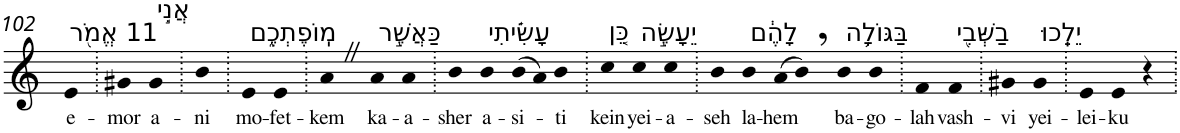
**kern	**text
*part1	*part1
*staff1	*staff1
*I"Piano	*
*I'Pno	*
!!LO:PB:g=z
*clefG2	*
*k[]	*
=102	=102
!LO:TX:a:t=11 אֱמֹ֖ר	!
!	!LO:LY:b
4e	e-
=103.	=103.
!	!LO:LY:b
4g#X	-mor
!LO:TX:a:t=אֲנִ֣י	!
!	!LO:LY:b
4g#	a-
=104.	=104.
!	!LO:LY:b
4b	-ni
=105.	=105.
!LO:TX:a:t=מֽוֹפֶתְכֶ֑ם	!
!	!LO:LY:b
4e	mo-
!	!LO:LY:b
4e	-fet-
=106.	=106.
!	!LO:LY:b
4aZ	-kem
!LO:TX:a:t=כַּאֲשֶׁ֣ר	!
!	!LO:LY:b
4a	ka-
!	!LO:LY:b
4a	-a-
=107.	=107.
!	!LO:LY:b
4b	-sher
!LO:TX:a:t=עָשִׂ֗יתִי	!
!	!LO:LY:b
4b	a-
!	!LO:LY:b
(>8b	-si-
8a)	.
!	!LO:LY:b
4b	-ti
=108.	=108.
!LO:TX:a:t=כֵּ֚ן	!
!	!LO:LY:b
4cc	kein
!LO:TX:a:t=יֵעָשֶׂ֣ה	!
!	!LO:LY:b
4cc	yei-
!	!LO:LY:b
4cc	-a-
=109.	=109.
!	!LO:LY:b
4b	-seh
!LO:TX:a:t=לָהֶ֔ם	!
!	!LO:LY:b
4b	la-
!	!LO:LY:b
(>8a	-hem
8b,)	.
!LO:TX:a:t=בַּגּוֹלָ֥ה	!
!	!LO:LY:b
4b	ba-
!	!LO:LY:b
4b	-go-
=110.	=110.
!	!LO:LY:b
4f	-lah
!LO:TX:a:t=בַשְּׁבִ֖י	!
!	!LO:LY:b
4f	vash-
=111.	=111.
!	!LO:LY:b
4g#X	-vi
!LO:TX:a:t=יֵלֵֽכוּ	!
!	!LO:LY:b
4g#	yei-
=112.	=112.
!	!LO:LY:b
4e	-lei-
!	!LO:LY:b
4e	-ku
4r	.
=.	=.
*-	*-
